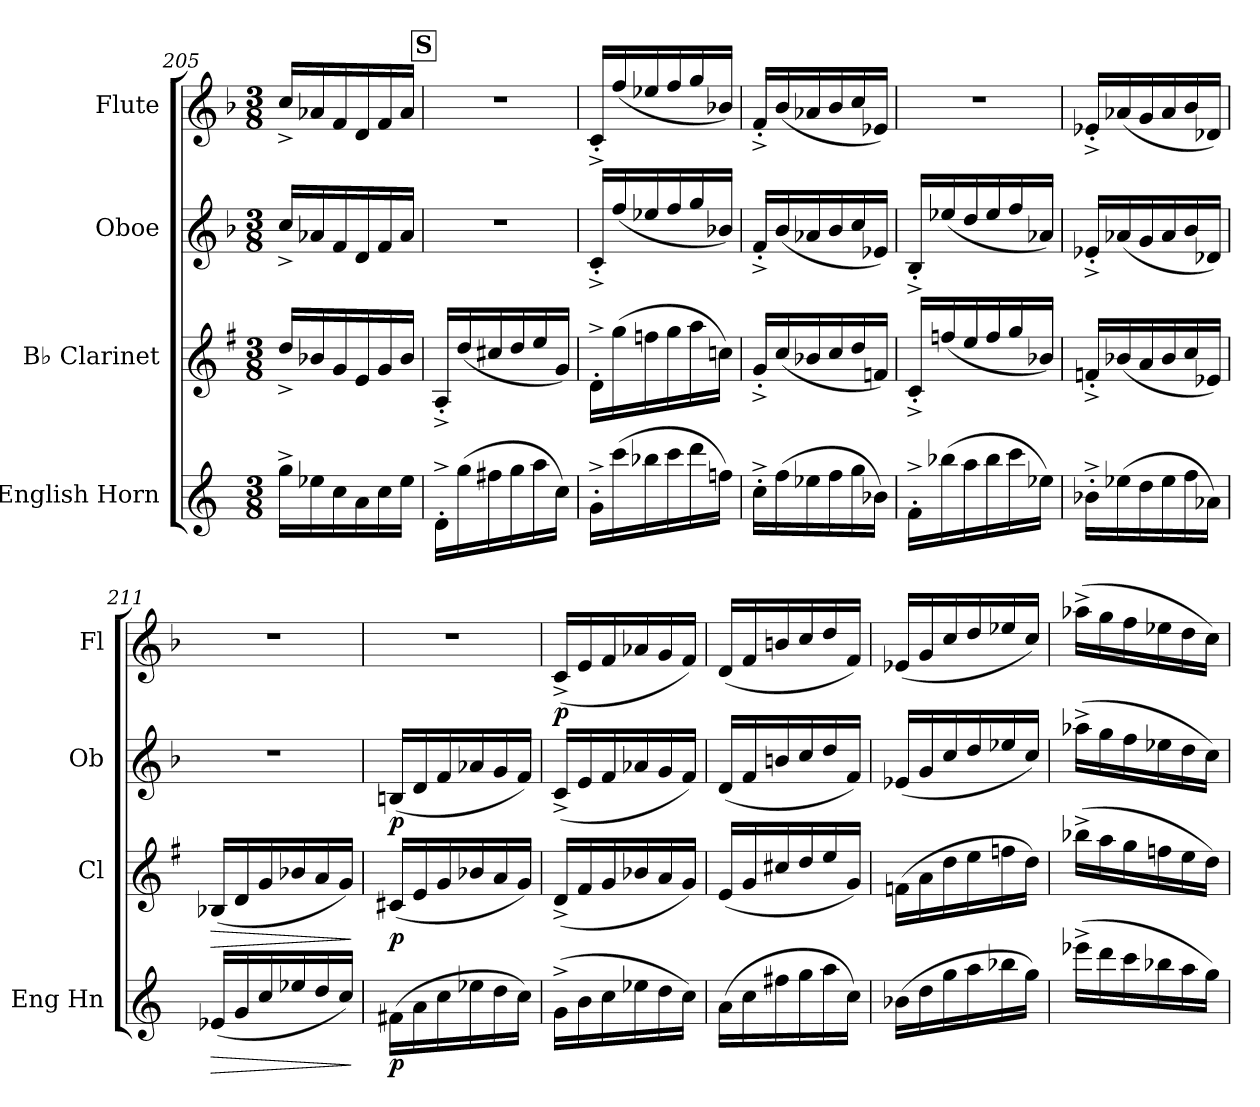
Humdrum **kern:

**kern	**dynam	**kern	**dynam	**kern	**dynam	**kern	**dynam
*part4	*part4	*part3	*part3	*part2	*part2	*part1	*part1
*staff4	*staff4	*staff3	*staff3	*staff2	*staff2	*staff1	*staff1
*I"English Horn	*	*I"B♭ Clarinet	*	*I"Oboe	*	*I"Flute	*
*I'Eng Hn	*	*I'Cl	*	*I'Ob	*	*I'Fl	*
!!LO:PB:g=z
*clefG2	*	*clefG2	*	*clefG2	*	*clefG2	*
*ITrd4c7	*	*ITrd1c2	*	*	*	*	*
*k[b-]	*	*k[b-]	*	*k[b-]	*	*k[b-]	*
*M3/8	*	*M3/8	*	*M3/8	*	*M3/8	*
=205	=205	=205	=205	=205	=205	=205	=205
16cc^\LL	.	16cc^/LL	.	16cc^/LL	.	16cc^/LL	.
16a-X\	.	16a-X/	.	16a-X/	.	16a-X/	.
16f\	.	16f/	.	16f/	.	16f/	.
16d\	.	16d/	.	16d/	.	16d/	.
16f\	.	16f/	.	16f/	.	16f/	.
16a-\JJ	.	16a-/JJ	.	16a-/JJ	.	16a-/JJ	.
!!LO:REH:place=s1:a:B:fs=14:t=S
=206	=206	=206	=206	=206	=206	=206	=206
16G'^\LL	.	16G'^/LL	.	4.r	.	4.r	.
(16cc\	.	(16cc/	.	.	.	.	.
16bn\	.	16bn/	.	.	.	.	.
16cc\	.	16cc/	.	.	.	.	.
16dd\	.	16dd/	.	.	.	.	.
16f\JJ)	.	16f/JJ)	.	.	.	.	.
=207	=207	=207	=207	=207	=207	=207	=207
16c'^\LL	.	16c'^\LL	.	16c'^/LL	.	16c'^/LL	.
(16ff\	.	(16ff\	.	(16ff/	.	(16ff/	.
16ee-X\	.	16ee-X\	.	16ee-X/	.	16ee-X/	.
16ff\	.	16ff\	.	16ff/	.	16ff/	.
16gg\	.	16gg\	.	16gg/	.	16gg/	.
16b-X\JJ)	.	16b-X\JJ)	.	16b-X/JJ)	.	16b-X/JJ)	.
=208	=208	=208	=208	=208	=208	=208	=208
16f'^\LL	.	16f'^/LL	.	16f'^/LL	.	16f'^/LL	.
(16b-\	.	(16b-/	.	(16b-/	.	(16b-/	.
16a-X\	.	16a-X/	.	16a-X/	.	16a-X/	.
16b-\	.	16b-/	.	16b-/	.	16b-/	.
16cc\	.	16cc/	.	16cc/	.	16cc/	.
16e-X\JJ)	.	16e-X/JJ)	.	16e-X/JJ)	.	16e-X/JJ)	.
=209	=209	=209	=209	=209	=209	=209	=209
16B-'^\LL	.	16B-'^/LL	.	16B-'^/LL	.	4.r	.
(16ee-X\	.	(16ee-X/	.	(16ee-X/	.	.	.
16dd\	.	16dd/	.	16dd/	.	.	.
16ee-\	.	16ee-/	.	16ee-/	.	.	.
16ff\	.	16ff/	.	16ff/	.	.	.
16a-X\JJ)	.	16a-X/JJ)	.	16a-X/JJ)	.	.	.
!!LO:LB:g=z
=210	=210	=210	=210	=210	=210	=210	=210
16e-X'^\LL	.	16e-X'^/LL	.	16e-X'^/LL	.	16e-X'^/LL	.
(16a-X\	.	(16a-X/	.	(16a-X/	.	(16a-X/	.
16g\	.	16g/	.	16g/	.	16g/	.
16a-\	.	16a-/	.	16a-/	.	16a-/	.
16b-\	.	16b-/	.	16b-/	.	16b-/	.
16d-X\JJ)	.	16d-X/JJ)	.	16d-X/JJ)	.	16d-X/JJ)	.
=211	=211	=211	=211	=211	=211	=211	=211
!	!LO:HP:b	!	!LO:HP:b	!	!	!	!
(16A-X/LL	>	(16A-X/LL	>	4.r	.	4.r	.
16c/	.	16c/	.	.	.	.	.
16f/	.	16f/	.	.	.	.	.
16a-X/	.	16a-X/	.	.	.	.	.
16g/	.	16g/	.	.	.	.	.
16f/JJ)	.	16f/JJ)	.	.	.	.	.
.	]	.	]	.	.	.	.
=212	=212	=212	=212	=212	=212	=212	=212
!	!LO:DY:b	!	!LO:DY:b	!	!LO:DY:b	!	!
(16Bn\LL	p	(16Bn/LL	p	(16Bn/LL	p	4.r	.
16d\	.	16d/	.	16d/	.	.	.
16f\	.	16f/	.	16f/	.	.	.
16a-X\	.	16a-X/	.	16a-X/	.	.	.
16g\	.	16g/	.	16g/	.	.	.
16f\JJ)	.	16f/JJ)	.	16f/JJ)	.	.	.
=213	=213	=213	=213	=213	=213	=213	=213
!	!	!	!	!	!	!	!LO:DY:b
(16c^\LL	.	(16c^/LL	.	(16c^/LL	.	(16c^/LL	p
16e\	.	16e/	.	16e/	.	16e/	.
16f\	.	16f/	.	16f/	.	16f/	.
16a-X\	.	16a-X/	.	16a-X/	.	16a-X/	.
16g\	.	16g/	.	16g/	.	16g/	.
16f\JJ)	.	16f/JJ)	.	16f/JJ)	.	16f/JJ)	.
=214	=214	=214	=214	=214	=214	=214	=214
(16d\LL	.	(16d/LL	.	(16d/LL	.	(16d/LL	.
16f\	.	16f/	.	16f/	.	16f/	.
16bn\	.	16bn/	.	16bn/	.	16bn/	.
16cc\	.	16cc/	.	16cc/	.	16cc/	.
16dd\	.	16dd/	.	16dd/	.	16dd/	.
16f\JJ)	.	16f/JJ)	.	16f/JJ)	.	16f/JJ)	.
=215	=215	=215	=215	=215	=215	=215	=215
(16e-X\LL	.	(16e-X\LL	.	(16e-X/LL	.	(16e-X/LL	.
16g\	.	16g\	.	16g/	.	16g/	.
16cc\	.	16cc\	.	16cc/	.	16cc/	.
16dd\	.	16dd\	.	16dd/	.	16dd/	.
16ee-X\	.	16ee-X\	.	16ee-X/	.	16ee-X/	.
16cc\JJ)	.	16cc\JJ)	.	16cc/JJ)	.	16cc/JJ)	.
!!LO:LB:g=z
=216	=216	=216	=216	=216	=216	=216	=216
(16aa-X^\LL	.	(16aa-X^\LL	.	(16aa-X^\LL	.	(16aa-X^\LL	.
16gg\	.	16gg\	.	16gg\	.	16gg\	.
16ff\	.	16ff\	.	16ff\	.	16ff\	.
16ee-X\	.	16ee-X\	.	16ee-X\	.	16ee-X\	.
16dd\	.	16dd\	.	16dd\	.	16dd\	.
16cc\JJ)	.	16cc\JJ)	.	16cc\JJ)	.	16cc\JJ)	.
=	=	=	=	=	=	=	=
*-	*-	*-	*-	*-	*-	*-	*-
